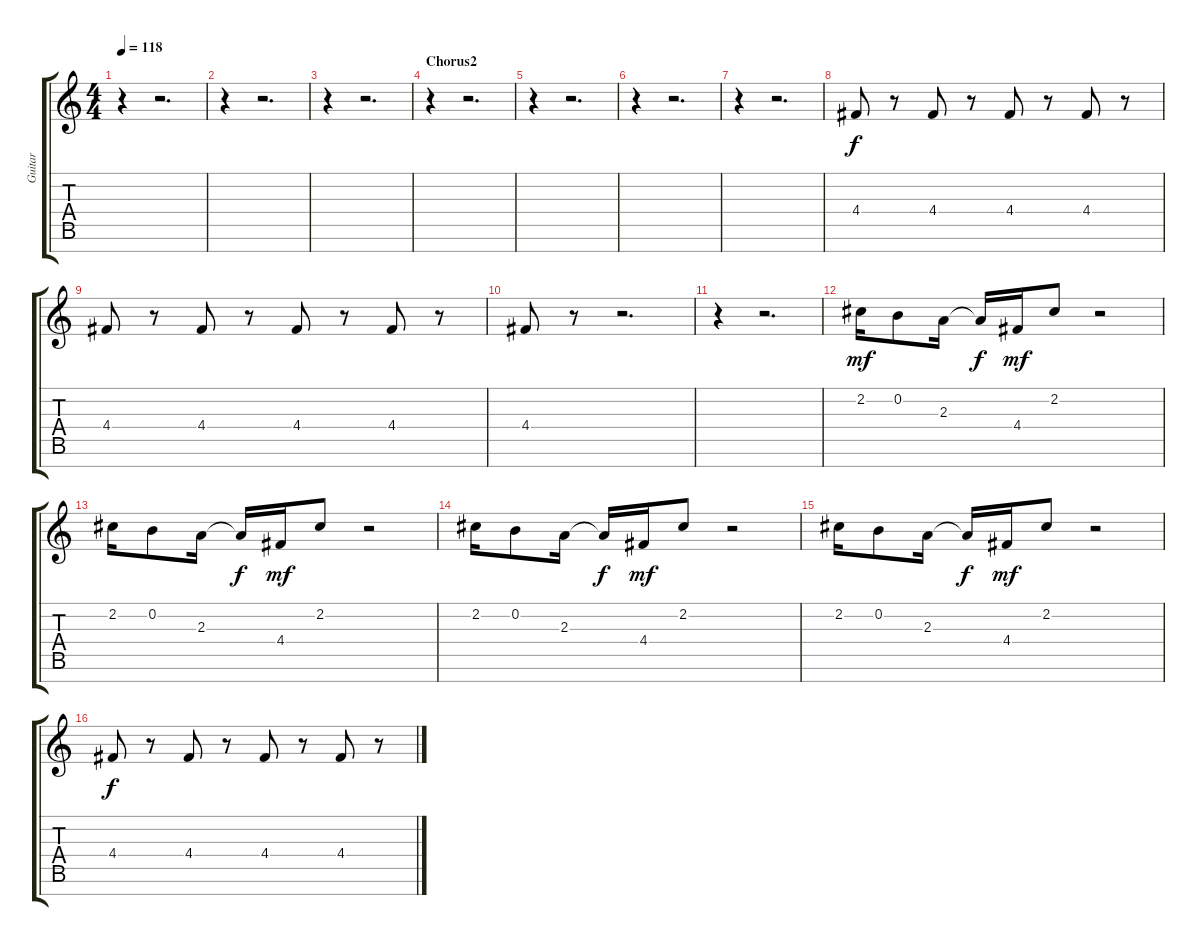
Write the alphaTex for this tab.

\track ("Guitar" "Guitar") {instrument electricguitarclean}
\staff {score tabs}
\tuning (E4 B3 G3 D3 A2 E2 B1) {hide}
\ts (4 4)
\tempo 118
\clef g2
\ks c
r.4{dy f} r.2{d} |
r.4 r.2{d} |
r.4 r.2{d} |
\section ("" "Chorus2")
r.4 r.2{d} |
r.4 r.2{d} |
r.4 r.2{d} |
r.4 r.2{d} |
4.4.8 r.8 4.4.8 r.8 4.4.8 r.8 4.4.8 r.8 |
4.4.8 r.8 4.4.8 r.8 4.4.8 r.8 4.4.8 r.8 |
4.4.8 r.8 r.2{d} |
r.4 r.2{d} |
2.2.16{dy mf} 0.2.8 2.3.16 2.3{t}.16{dy f} 4.4.16{dy mf} 2.2.8 r.2 |
2.2.16 0.2.8 2.3.16 2.3{t}.16{dy f} 4.4.16{dy mf} 2.2.8 r.2 |
2.2.16 0.2.8 2.3.16 2.3{t}.16{dy f} 4.4.16{dy mf} 2.2.8 r.2 |
2.2.16 0.2.8 2.3.16 2.3{t}.16{dy f} 4.4.16{dy mf} 2.2.8 r.2 |
4.4.8{dy f} r.8 4.4.8 r.8 4.4.8 r.8 4.4.8 r.8
